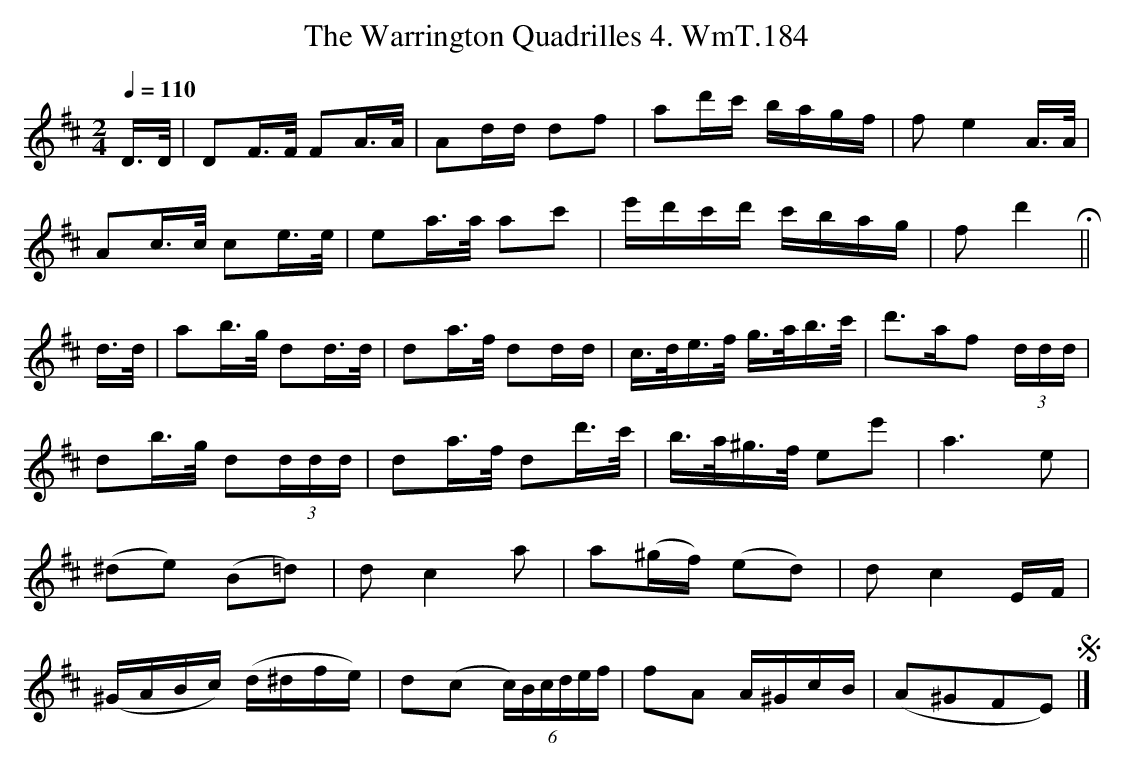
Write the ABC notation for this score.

X:1
T:Warrington Quadrilles 4. WmT.184, The
M:2/4
L:1/8
Q:1/4=110
K:D
D/>D/|DF/>F/ FA/>A/|Ad/d/ df|ad'/c'/ b/a/g/f/|f e2 A/>A/|
Ac/>c/ ce/>e/|ea/>a/ ac'|e'/d'/c'/d'/ c'/b/a/g/|f d'2!fermata!||
d/>d/|ab/>g/ dd/>d/|da/>f/  dd/d/|c/>d/e/>f/ g/>a/b/>c'/|d'>af (3d/d/d/|
db/>g/ d(3d/d/d/|da/>f/ dd'/>c'/|b/>a/^g/>f/ ee'|a3 e|
(^de) (B=d)|d c2 a|a(^g/f/) (ed)|d c2 E/F/|
(^G/A/B/c/) (d/^d/f/e/)| d(c (6c/)B/c/d/e/f/|fA A/^G/c/B/|(A^GFE)!segno!|]
